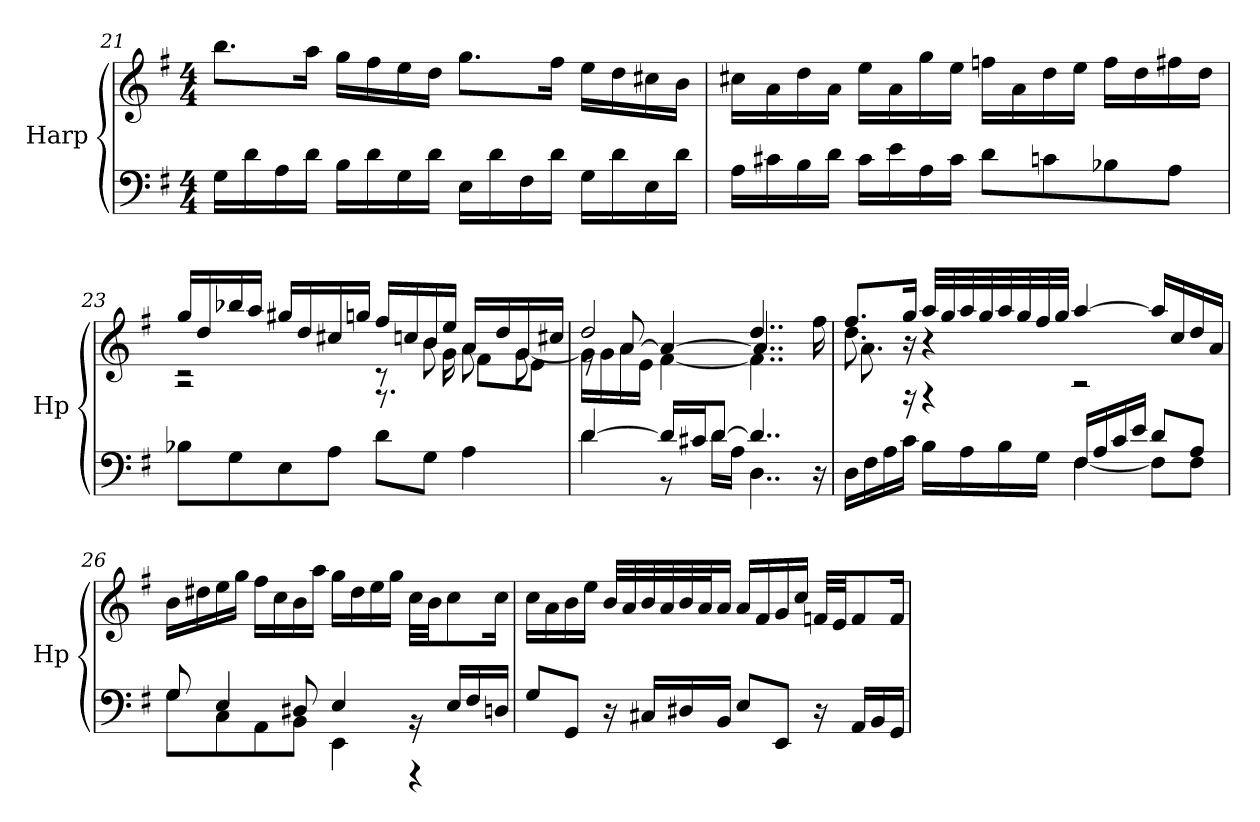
**kern	**kern
*part1	*part1
*staff2	*staff1
*I"Harp	*
*I'Hp	*
!!LO:PB:g=z
*clefF4	*clefG2
*k[f#]	*k[f#]
*M4/4	*M4/4
=21	=21
16G\LL	8.bb\L
16d\	.
16A\	.
16d\JJ	16aa\Jk
16B\LL	16gg\LL
16d\	16ff#\
16G\	16ee\
16d\JJ	16dd\JJ
16E\LL	8.gg\L
16d\	.
16F#\	.
16d\JJ	16ff#\Jk
16G\LL	16ee\LL
16d\	16dd\
16E\	16cc#X\
16d\JJ	16b\JJ
=22	=22
16A\LL	16cc#X\LL
16c#X\	16a\
16B\	16dd\
16d\JJ	16a\JJ
16c#\LL	16ee\LL
16e\	16a\
16A\	16gg\
16c#\JJ	16ee\JJ
8d\L	16ffn\LL
.	16a\
8cn\	16dd\
.	16ee\JJ
8B-X\	16ff\LL
.	16dd\
8A\J	16ff#X\
.	16dd\JJ
!!LO:LB:g=z
=23	=23
*	*^
*	*	*^
8B-X\L	16gg/LL	2rc	2rA
.	16dd/	.	.
8G\	16bb-X/	.	.
.	16aa/JJ	.	.
8E\	16gg#X/LL	.	.
.	16dd/	.	.
8A\J	16cc#X/	.	.
.	16ggn/JJ	.	.
8d\L	16ff#/LL	8rc	8.rF
.	16ccn/	.	.
8G\J	16b/	8b\	.
.	16ee/JJ	.	16g\
4A\	16a/LL	8a\	8f#\L
.	16dd/	.	.
.	16g/	[8g\	8e\J
.	16cc#X/JJ	.	.
=24	=24	=24	=24
*^	*	*	*
[4d/	4d\	2dd/	16g\LL]	8re
.	.	.	16g\	.
.	.	.	16a\	[8a/
.	.	.	16e\JJ	.
16d/LL]	8r	.	[4f#\	4a/_
16c#X/J	.	.	.	.
[8d/J	16d\LL	.	.	.
.	16A\JJ	.	.	.
4..d/]	4..D\	4..dd/	4..f#\]	4..a/]
16r	16ryy	16ff#\	16ryy	16ryy
!!LO:LB:g=z	!!	!!
=25	=25	=25	=25	=25
2ryy	16D\LL	8.ff#/L	8.dd\	8.a\
.	16F#\	.	.	.
.	16A\	.	.	.
.	16c\JJ	16gg/Jk	16r	16rF
.	16B\LL	32aa/LLL	4r	4rF
.	.	32gg/	.	.
.	16A\	32aa/	.	.
.	.	32gg/	.	.
.	16B\	32aa/	.	.
.	.	32gg/	.	.
.	16G\JJ	32ff#/	.	.
.	.	32gg/JJJ	.	.
16F#/LL	[4F#\	[4aa/	2ryy	2rA
16A/	.	.	.	.
16c/	.	.	.	.
16e/JJ	.	.	.	.
8d/L	8F#\L]	16aa/LL]	.	.
.	.	16cc/	.	.
8A/J	8F#\J	16dd/	.	.
.	.	16a/JJ	.	.
*	*	*v	*v	*v
=26	=26	=26
8G/	8G\L	16b\LL
.	.	16dd#X\
4E/	8C\	16ee\
.	.	16gg\JJ
.	8AA\	16ff#\LL
.	.	16cc\
8D#X/	8BB\J	16b\
.	.	16aa\JJ
4E/	4EE\	16gg\LL
.	.	16dd#\
.	.	16ee\
.	.	16gg\JJ
16rBB	4rFFF	32cc\LLL
.	.	32b\JJ
16E/LL	.	8cc\
16F#/	.	.
16Dn/JJ	.	16cc\Jk
*v	*v	*
!!LO:LB:g=z
=27	=27
8G/L	16cc\LL
.	16a\
8GG/J	16b\
.	16ee\JJ
16r	32b/LLL
.	32a/
16C#X/LL	32b/
.	32a/
16D#X/	32b/
.	32a/J
16BB/JJ	16a/JJ
8E/L	16a/LL
.	16f#/
8EE/J	16g/
.	16cc/JJ
16r	32fn/LLL
.	32e/JJ
16AA/LL	8f/
16BB/	.
16GG/JJ	16f/Jk
=	=
*-	*-
